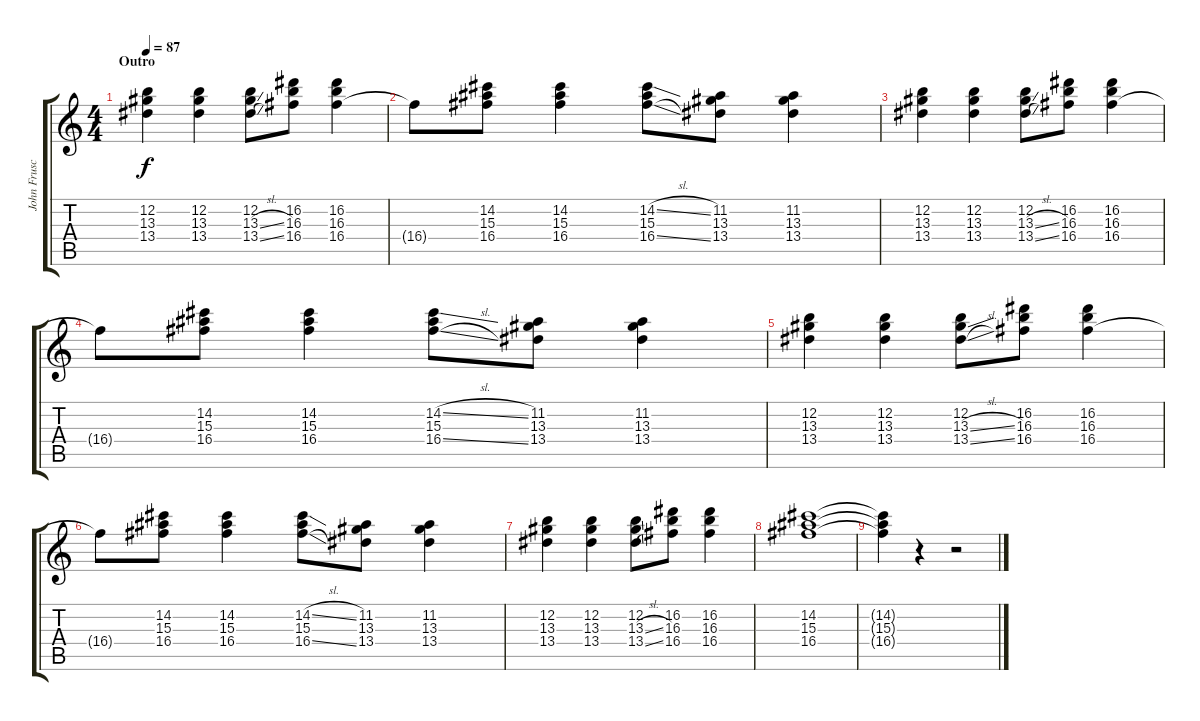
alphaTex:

\track ("John Frusciante" "John Frusc") {instrument overdrivenguitar}
\staff {score tabs}
\tuning (E4 B3 G3 D3 A2 E2) {hide}
\ts (4 4)
\section ("" "Outro")
\tempo 87
\clef g2
\ks c
(12.2 13.3 13.4).4{dy f volume 16} (12.2 13.3 13.4).4 (12.2 13.3{sl} 13.4{sl}).8 (16.2 16.3 16.4).8 (16.2 16.3 16.4).4 |
16.4{t}.8 (14.2 15.3 16.4).8 (14.2 15.3 16.4).4 (14.2{sl} 15.3 16.4{sl}).8 (11.2 13.3 13.4).8 (11.2 13.3 13.4).4 |
(12.2 13.3 13.4).4 (12.2 13.3 13.4).4 (12.2 13.3{sl} 13.4{sl}).8 (16.2 16.3 16.4).8 (16.2 16.3 16.4).4 |
16.4{t}.8 (14.2 15.3 16.4).8 (14.2 15.3 16.4).4 (14.2{sl} 15.3 16.4{sl}).8 (11.2 13.3 13.4).8 (11.2 13.3 13.4).4 |
(12.2 13.3 13.4).4 (12.2 13.3 13.4).4 (12.2 13.3{sl} 13.4{sl}).8 (16.2 16.3 16.4).8 (16.2 16.3 16.4).4 |
16.4{t}.8 (14.2 15.3 16.4).8 (14.2 15.3 16.4).4 (14.2{sl} 15.3 16.4{sl}).8 (11.2 13.3 13.4).8 (11.2 13.3 13.4).4 |
(12.2 13.3 13.4).4 (12.2 13.3 13.4).4 (12.2 13.3{sl} 13.4{sl}).8 (16.2 16.3 16.4).8 (16.2 16.3 16.4).4 |
(14.2 15.3 16.4).1 |
(14.2{t} 15.3{t} 16.4{t}).4 r.4 r.2
